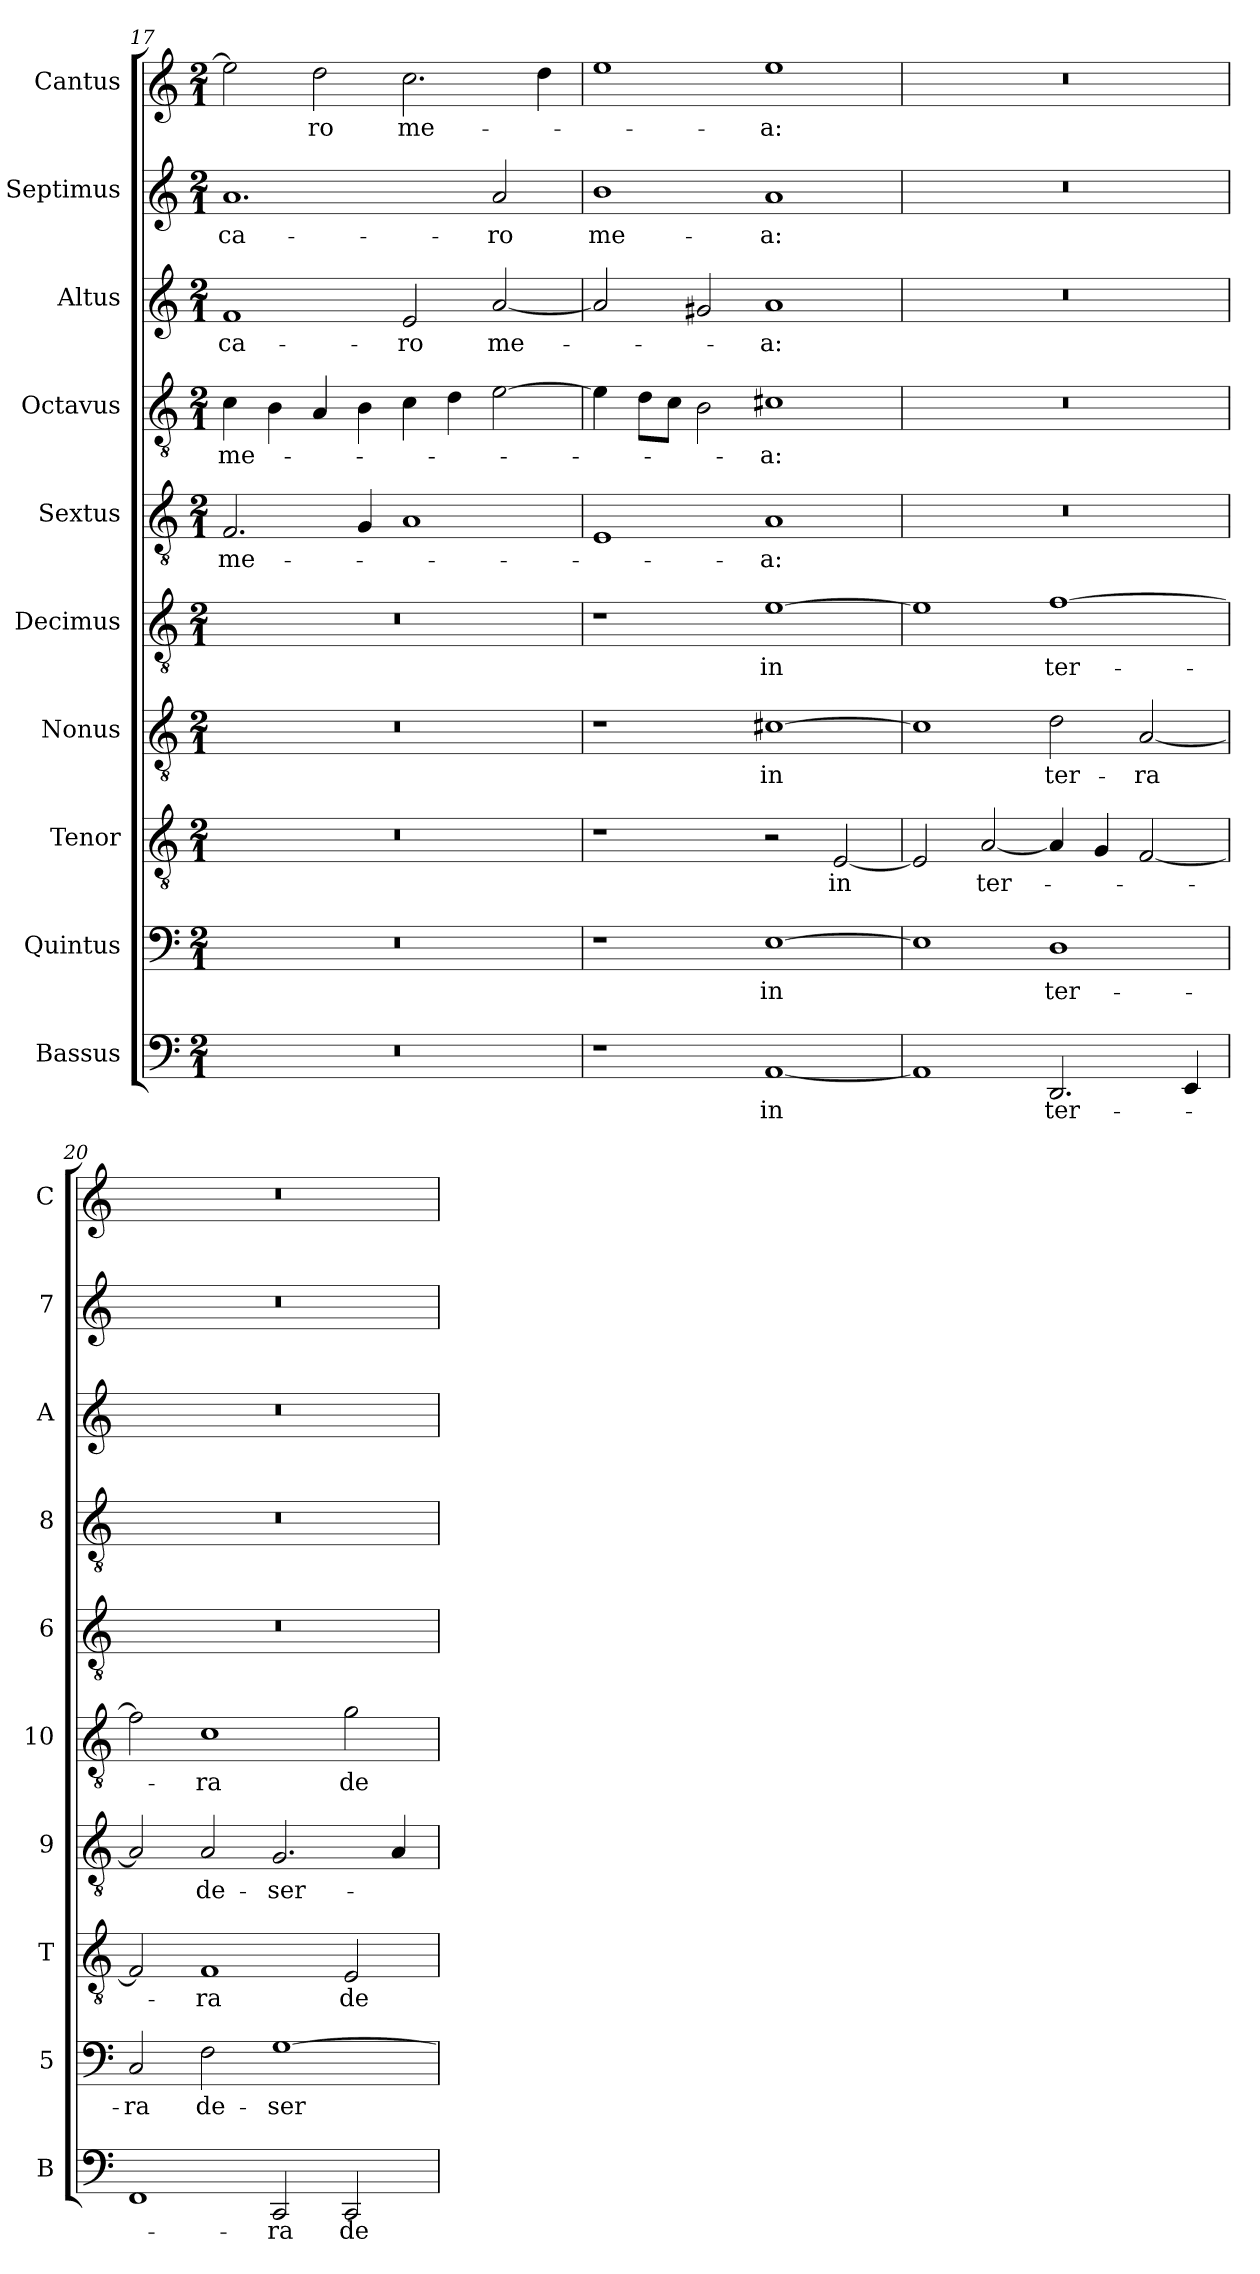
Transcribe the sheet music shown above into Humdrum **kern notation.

**kern	**text	**kern	**text	**kern	**text	**kern	**text	**kern	**text	**kern	**text	**kern	**text	**kern	**text	**kern	**text	**kern	**text
*part10	*part10	*part9	*part9	*part8	*part8	*part7	*part7	*part6	*part6	*part5	*part5	*part4	*part4	*part3	*part3	*part2	*part2	*part1	*part1
*staff10	*staff10	*staff9	*staff9	*staff8	*staff8	*staff7	*staff7	*staff6	*staff6	*staff5	*staff5	*staff4	*staff4	*staff3	*staff3	*staff2	*staff2	*staff1	*staff1
*I"Bassus	*	*I"Quintus	*	*I"Tenor	*	*I"Nonus	*	*I"Decimus	*	*I"Sextus	*	*I"Octavus	*	*I"Altus	*	*I"Septimus	*	*I"Cantus	*
*I'B	*	*I'5	*	*I'T	*	*I'9	*	*I'10	*	*I'6	*	*I'8	*	*I'A	*	*I'7	*	*I'C	*
*clefF4	*	*clefF4	*	*clefGv2	*	*clefGv2	*	*clefGv2	*	*clefGv2	*	*clefGv2	*	*clefG2	*	*clefG2	*	*clefG2	*
*k[]	*	*k[]	*	*k[]	*	*k[]	*	*k[]	*	*k[]	*	*k[]	*	*k[]	*	*k[]	*	*k[]	*
*M2/1	*	*M2/1	*	*M2/1	*	*M2/1	*	*M2/1	*	*M2/1	*	*M2/1	*	*M2/1	*	*M2/1	*	*M2/1	*
=17	=17	=17	=17	=17	=17	=17	=17	=17	=17	=17	=17	=17	=17	=17	=17	=17	=17	=17	=17
!	!	!	!	!	!	!	!	!	!	!	!LO:LY:b	!	!LO:LY:b	!	!LO:LY:b	!	!LO:LY:b	!	!
0r	.	0r	.	0r	.	0r	.	0r	.	2.F/	me-	4c\	me-	1f	ca-	1.a	ca-	2ee\]	.
.	.	.	.	.	.	.	.	.	.	.	.	4B\	.	.	.	.	.	.	.
!	!	!	!	!	!	!	!	!	!	!	!	!	!	!	!	!	!	!	!LO:LY:b
.	.	.	.	.	.	.	.	.	.	.	.	4A/	.	.	.	.	.	2dd\	-ro
.	.	.	.	.	.	.	.	.	.	4G/	.	4B\	.	.	.	.	.	.	.
!	!	!	!	!	!	!	!	!	!	!	!	!	!	!	!LO:LY:b	!	!	!	!LO:LY:b
.	.	.	.	.	.	.	.	.	.	1A	.	4c\	.	2e/	-ro	.	.	2.cc\	me-
.	.	.	.	.	.	.	.	.	.	.	.	4d\	.	.	.	.	.	.	.
!	!	!	!	!	!	!	!	!	!	!	!	!	!	!	!LO:LY:b	!	!LO:LY:b	!	!
.	.	.	.	.	.	.	.	.	.	.	.	[2e\	.	[2a/	me-	2a/	-ro	.	.
.	.	.	.	.	.	.	.	.	.	.	.	.	.	.	.	.	.	4dd\	.
=18	=18	=18	=18	=18	=18	=18	=18	=18	=18	=18	=18	=18	=18	=18	=18	=18	=18	=18	=18
!	!	!	!	!	!	!	!	!	!	!	!	!	!	!	!	!	!LO:LY:b	!	!
1r	.	1r	.	1r	.	1r	.	1r	.	1E	.	4e\]	.	2a/]	.	1b	me-	1ee	.
.	.	.	.	.	.	.	.	.	.	.	.	8d\L	.	.	.	.	.	.	.
.	.	.	.	.	.	.	.	.	.	.	.	8c\J	.	.	.	.	.	.	.
.	.	.	.	.	.	.	.	.	.	.	.	2B\	.	2g#X/	.	.	.	.	.
!	!LO:LY:b	!	!LO:LY:b	!	!	!	!LO:LY:b	!	!LO:LY:b	!	!LO:LY:b	!	!LO:LY:b	!	!LO:LY:b	!	!LO:LY:b	!	!LO:LY:b
[1AA	in	[1E	in	2r	.	[1c#X	in	[1e	in	1A	-a:	1c#X	-a:	1a	-a:	1a	-a:	1ee	-a:
!	!	!	!	!	!LO:LY:b	!	!	!	!	!	!	!	!	!	!	!	!	!	!
.	.	.	.	[2E/	in	.	.	.	.	.	.	.	.	.	.	.	.	.	.
=19	=19	=19	=19	=19	=19	=19	=19	=19	=19	=19	=19	=19	=19	=19	=19	=19	=19	=19	=19
1AA]	.	1E]	.	2E/]	.	1c#]	.	1e]	.	0r	.	0r	.	0r	.	0r	.	0r	.
!	!	!	!	!	!LO:LY:b	!	!	!	!	!	!	!	!	!	!	!	!	!	!
.	.	.	.	[2A/	ter-	.	.	.	.	.	.	.	.	.	.	.	.	.	.
!	!LO:LY:b	!	!LO:LY:b	!	!	!	!LO:LY:b	!	!LO:LY:b	!	!	!	!	!	!	!	!	!	!
2.DD/	ter-	1D	ter-	4A/]	.	2d\	ter-	[1f	ter-	.	.	.	.	.	.	.	.	.	.
.	.	.	.	4G/	.	.	.	.	.	.	.	.	.	.	.	.	.	.	.
!	!	!	!	!	!	!	!LO:LY:b	!	!	!	!	!	!	!	!	!	!	!	!
.	.	.	.	[2F/	.	[2A/	-ra	.	.	.	.	.	.	.	.	.	.	.	.
4EE/	.	.	.	.	.	.	.	.	.	.	.	.	.	.	.	.	.	.	.
=20	=20	=20	=20	=20	=20	=20	=20	=20	=20	=20	=20	=20	=20	=20	=20	=20	=20	=20	=20
!	!	!	!LO:LY:b	!	!	!	!	!	!	!	!	!	!	!	!	!	!	!	!
1FF	.	2C/	-ra	2F/]	.	2A/]	.	2f\]	.	0r	.	0r	.	0r	.	0r	.	0r	.
!	!	!	!LO:LY:b	!	!LO:LY:b	!	!LO:LY:b	!	!LO:LY:b	!	!	!	!	!	!	!	!	!	!
.	.	2F\	de-	1F	-ra	2A/	de-	1c	-ra	.	.	.	.	.	.	.	.	.	.
!	!LO:LY:b	!	!LO:LY:b	!	!	!	!LO:LY:b	!	!	!	!	!	!	!	!	!	!	!	!
2CC/	-ra	[1G	-ser-	.	.	2.G/	-ser-	.	.	.	.	.	.	.	.	.	.	.	.
!	!LO:LY:b	!	!	!	!LO:LY:b	!	!	!	!LO:LY:b	!	!	!	!	!	!	!	!	!	!
2CC/	de-	.	.	2E/	de-	.	.	2g\	de-	.	.	.	.	.	.	.	.	.	.
.	.	.	.	.	.	4A/	.	.	.	.	.	.	.	.	.	.	.	.	.
=	=	=	=	=	=	=	=	=	=	=	=	=	=	=	=	=	=	=	=
*-	*-	*-	*-	*-	*-	*-	*-	*-	*-	*-	*-	*-	*-	*-	*-	*-	*-	*-	*-
